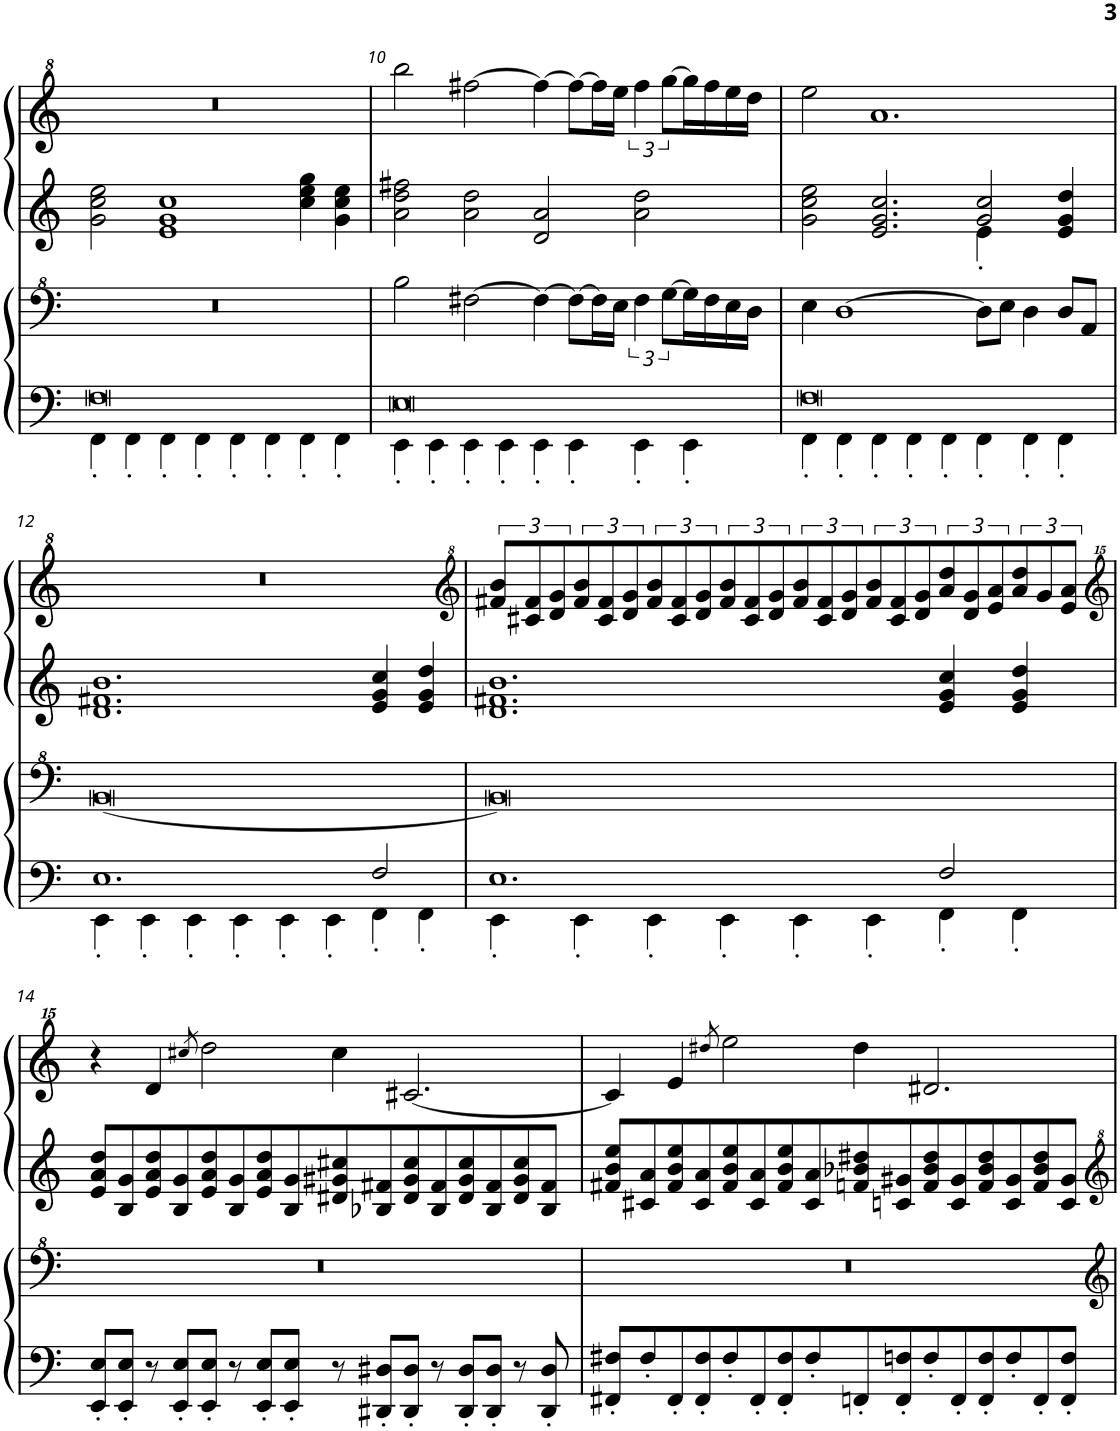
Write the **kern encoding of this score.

**kern	**kern	**kern	**kern
*part4	*part3	*part2	*part1
*staff4	*staff3	*staff2	*staff1
*I"Piano 4	*I"Piano	*I"Piano 3	*I"Piano
*I'Pno	*I'Pno	*I'Pno	*I'Pno
!!LO:PB:g=z
*clefF4	*clefF^4	*clefG2	*clefG^2
*k[]	*k[]	*k[]	*k[]
*M8/4	*M8/4	*M8/4	*M8/4
=9	=9	=9	=9
*^	*	*	*
0F	4FF'\	0r	2g\ 2cc\ 2ee\	0r
.	4FF'\	.	.	.
.	4FF'\	.	1e 1g 1cc	.
.	4FF'\	.	.	.
.	4FF'\	.	.	.
.	4FF'\	.	.	.
.	4FF'\	.	4cc\ 4ee\ 4gg\	.
.	4FF'\	.	4g\ 4cc\ 4ee\	.
=10	=10	=10	=10	=10
0E	4EE'\	2b\	2a\ 2dd\ 2ff#X\	2bbb\
.	4EE'\	.	.	.
.	4EE'\	[2f#X\	2a\ 2dd\	[2fff#X\
.	4EE'\	.	.	.
.	4EE'\	4f#\_	2d/ 2a/	4fff#\_
.	4EE'\	8f#\L_	.	8fff#\L_
.	.	16f#\L]	.	16fff#\L]
.	.	16e\JJ	.	16eee\JJ
.	4EE'\	6f#\	2a\ 2dd\	6fff#\
.	.	[12g\L	.	[12ggg\L
.	4EE'\	16g\L]	.	16ggg\L]
.	.	16f#\	.	16fff#\
.	.	16e\	.	16eee\
.	.	16d\JJ	.	16ddd\JJ
=11	=11	=11	=11	=11
*	*	*	*^	*
0F	4FF'\	4e\	2g\ 2cc\ 2ee\	4ryy	2eee\
*	*	*	*v	*v	*
.	4FF'\	[1d	.	.
.	4FF'\	.	2.e/ 2.g/ 2.cc/	1.aa
.	4FF'\	.	.	.
.	4FF'\	.	.	.
*	*	*	*^	*
.	4FF'\	8d\L]	2g/ 2cc/	4e'\	.
.	.	8e\J	.	.	.
.	4FF'\	4d\	.	2ryy	.
.	4FF'\	8d/L	4e/ 4g/ 4dd/	.	.
.	.	8A/J	.	.	.
*	*	*	*v	*v	*
!!LO:LB:g=z
=12	=12	=12	=12	=12
1.E	4EE'\	[0B	1.d 1.f#X 1.b	0r
.	4EE'\	.	.	.
.	4EE'\	.	.	.
.	4EE'\	.	.	.
.	4EE'\	.	.	.
.	4EE'\	.	.	.
2F/	4FF'\	.	4e/ 4g/ 4cc/	.
.	4FF'\	.	4e/ 4g/ 4dd/	.
=13	=13	=13	=13	=13
*	*	*	*	*clefG^2
1.E	4EE'\	0B]	1.d 1.f#X 1.b	12ff#X/ 12bb/L
.	.	.	.	12cc#X/ 12ff#/
.	.	.	.	12dd/ 12gg/
.	4EE'\	.	.	12ff#/ 12bb/
.	.	.	.	12cc#/ 12ff#/
.	.	.	.	12dd/ 12gg/
.	4EE'\	.	.	12ff#/ 12bb/
.	.	.	.	12cc#/ 12ff#/
.	.	.	.	12dd/ 12gg/
.	4EE'\	.	.	12ff#/ 12bb/
.	.	.	.	12cc#/ 12ff#/
.	.	.	.	12dd/ 12gg/
.	4EE'\	.	.	12ff#/ 12bb/
.	.	.	.	12cc#/ 12ff#/
.	.	.	.	12dd/ 12gg/
.	4EE'\	.	.	12ff#/ 12bb/
.	.	.	.	12cc#/ 12ff#/
.	.	.	.	12dd/ 12gg/
2F/	4FF'\	.	4e/ 4g/ 4cc/	12aa/ 12ddd/
.	.	.	.	12dd/ 12gg/
.	.	.	.	12ee/ 12aa/
.	4FF'\	.	4e/ 4g/ 4dd/	12aa/ 12ddd/
.	.	.	.	12gg/
.	.	.	.	12ee/ 12aa/J
*v	*v	*	*	*
!!LO:LB:g=z
=14	=14	=14	=14
*	*	*	*clefG^^2
8EE/' 8E/'L	0r	8e/ 8a/ 8dd/L	4r
8EE/' 8E/'J	.	8B/ 8g/	.
8r	.	8e/ 8a/ 8dd/	4ddd/
8EE/' 8E/'L	.	8B/ 8g/	.
.	.	.	8qcccc#X/
8EE/' 8E/'J	.	8e/ 8a/ 8dd/	2dddd\
8r	.	8B/ 8g/	.
8EE/' 8E/'L	.	8e/ 8a/ 8dd/	.
8EE/' 8E/'J	.	8B/ 8g/	.
8r	.	8d#X/ 8g#X/ 8cc#X/	4cccc#\
8DD#X/' 8D#X/'L	.	8B-X/ 8f#X/	.
8DD#/' 8D#/'J	.	8d#/ 8g#/ 8cc#/	[2.ccc#X/
8r	.	8B-/ 8f#/	.
8DD#/' 8D#/'L	.	8d#/ 8g#/ 8cc#/	.
8DD#/' 8D#/'J	.	8B-/ 8f#/	.
8r	.	8d#/ 8g#/ 8cc#/	.
8DD#/' 8D#/'	.	8B-/ 8f#/J	.
=15	=15	=15	=15
8FF#X/' 8F#X/'L	0r	8f#X/ 8b/ 8ee/L	4ccc#/]
8F#'/	.	8c#X/ 8a/	.
8FF#'/	.	8f#/ 8b/ 8ee/	4eee/
8FF#/' 8F#/'	.	8c#/ 8a/	.
.	.	.	8qdddd#X/
8F#'/	.	8f#/ 8b/ 8ee/	2eeee\
8FF#'/	.	8c#/ 8a/	.
8FF#/' 8F#/'	.	8f#/ 8b/ 8ee/	.
8F#'/	.	8c#/ 8a/	.
8FFn'/	.	8fn/ 8b-X/ 8dd#X/	4dddd#\
8FF/' 8Fn/'	.	8cn/ 8g#X/	.
8F'/	.	8f/ 8b-/ 8dd#/	2.ddd#X/
8FF'/	.	8c/ 8g#/	.
8FF/' 8F/'	.	8f/ 8b-/ 8dd#/	.
8F'/	.	8c/ 8g#/	.
8FF'/	.	8f/ 8b-/ 8dd#/	.
8FF/' 8F/'J	.	8c/ 8g#/J	.
=	=	=	=
*-	*-	*-	*-
